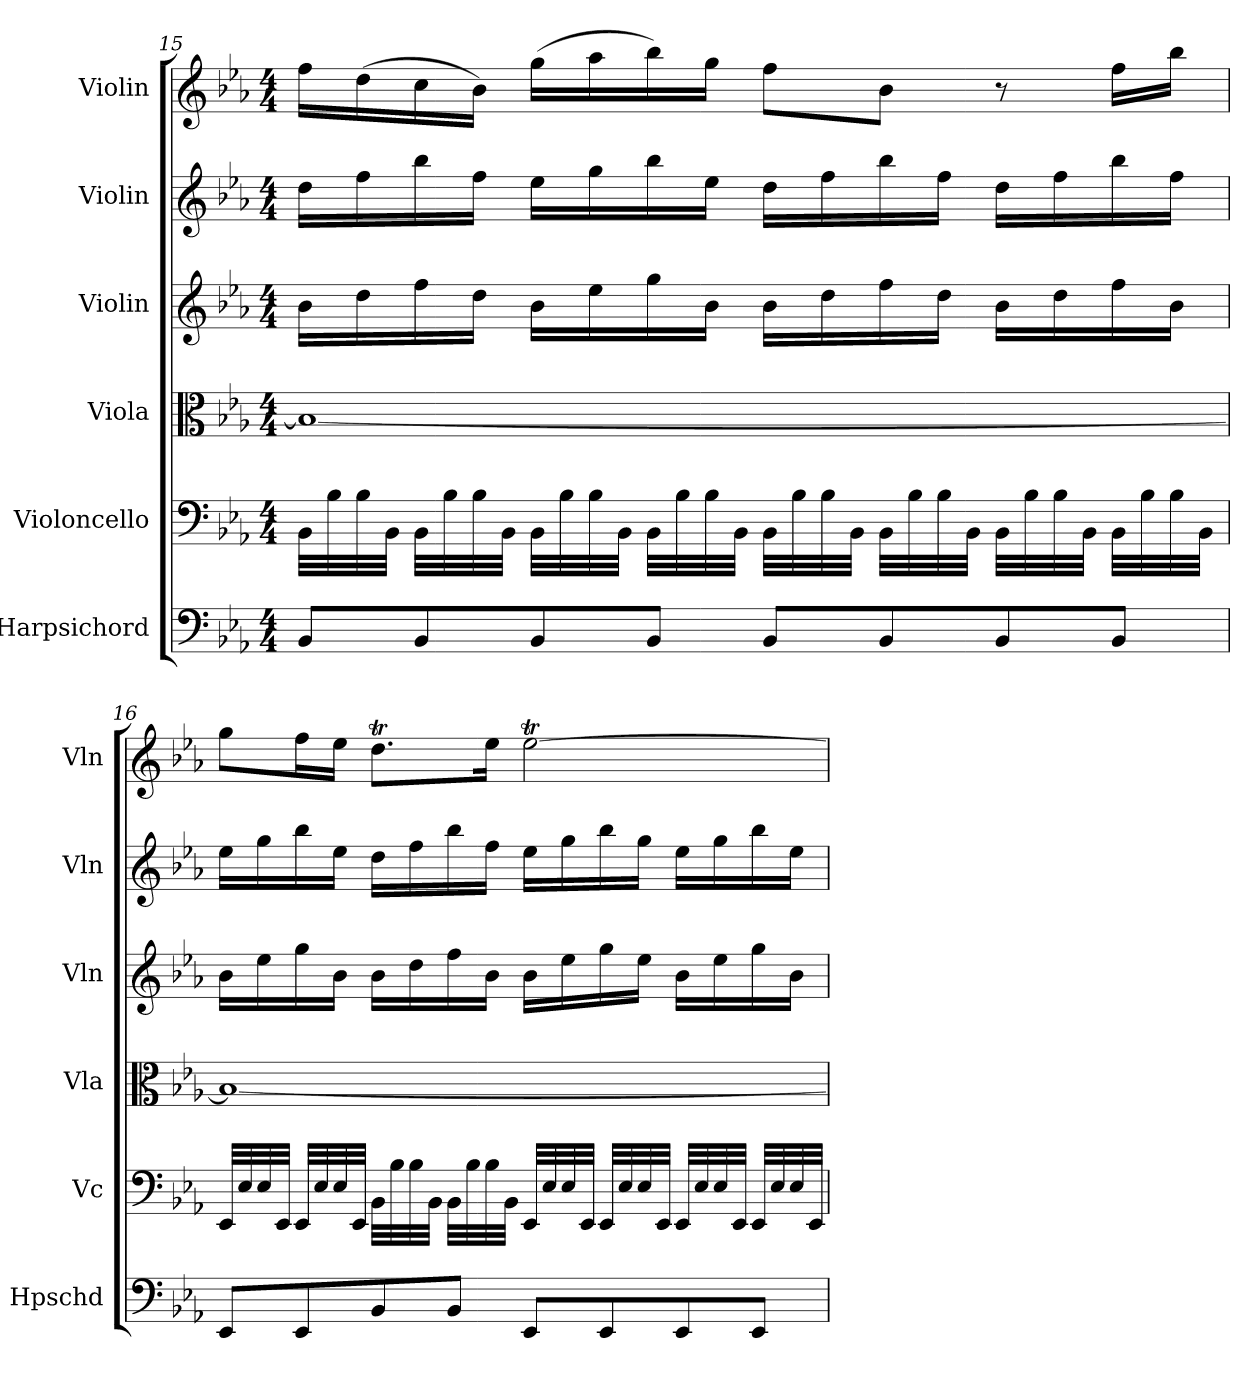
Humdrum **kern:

**kern	**kern	**kern	**kern	**kern	**kern
*part6	*part5	*part4	*part3	*part2	*part1
*staff6	*staff5	*staff4	*staff3	*staff2	*staff1
*I"Harpsichord	*I"Violoncello	*I"Viola	*I"Violin	*I"Violin	*I"Violin
*I'Hpschd	*I'Vc	*I'Vla	*I'Vln	*I'Vln	*I'Vln
*clefF4	*clefF4	*clefC3	*clefG2	*clefG2	*clefG2
*k[b-e-a-]	*k[b-e-a-]	*k[b-e-a-]	*k[b-e-a-]	*k[b-e-a-]	*k[b-e-a-]
*E-:	*E-:	*E-:	*E-:	*E-:	*E-:
*M4/4	*M4/4	*M4/4	*M4/4	*M4/4	*M4/4
=15	=15	=15	=15	=15	=15
8BB-/L	32BB-\LLL	1B-/_	16b-\LL	16dd\LL	16ff\LL
.	32B-\	.	.	.	.
.	32B-\	.	16dd\	16ff\	(16dd\
.	32BB-\JJJ	.	.	.	.
8BB-/	32BB-\LLL	.	16ff\	16bb-\	16cc\
.	32B-\	.	.	.	.
.	32B-\	.	16dd\JJ	16ff\JJ	16b-\JJ)
.	32BB-\JJJ	.	.	.	.
8BB-/	32BB-\LLL	.	16b-\LL	16ee-\LL	(16gg\LL
.	32B-\	.	.	.	.
.	32B-\	.	16ee-\	16gg\	16aa-\
.	32BB-\JJJ	.	.	.	.
8BB-/J	32BB-\LLL	.	16gg\	16bb-\	16bb-\)
.	32B-\	.	.	.	.
.	32B-\	.	16b-\JJ	16ee-\JJ	16gg\JJ
.	32BB-\JJJ	.	.	.	.
8BB-/L	32BB-\LLL	.	16b-\LL	16dd\LL	8ff\L
.	32B-\	.	.	.	.
.	32B-\	.	16dd\	16ff\	.
.	32BB-\JJJ	.	.	.	.
8BB-/	32BB-\LLL	.	16ff\	16bb-\	8b-\J
.	32B-\	.	.	.	.
.	32B-\	.	16dd\JJ	16ff\JJ	.
.	32BB-\JJJ	.	.	.	.
8BB-/	32BB-\LLL	.	16b-\LL	16dd\LL	8r
.	32B-\	.	.	.	.
.	32B-\	.	16dd\	16ff\	.
.	32BB-\JJJ	.	.	.	.
8BB-/J	32BB-\LLL	.	16ff\	16bb-\	16ff\LL
.	32B-\	.	.	.	.
.	32B-\	.	16b-\JJ	16ff\JJ	16bb-\JJ
.	32BB-\JJJ	.	.	.	.
=16	=16	=16	=16	=16	=16
8EE-/L	32EE-/LLL	1B-/_	16b-\LL	16ee-\LL	8gg\L
.	32E-/	.	.	.	.
.	32E-/	.	16ee-\	16gg\	.
.	32EE-/JJJ	.	.	.	.
8EE-/	32EE-/LLL	.	16gg\	16bb-\	16ff\L
.	32E-/	.	.	.	.
.	32E-/	.	16b-\JJ	16ee-\JJ	16ee-\JJ
.	32EE-/JJJ	.	.	.	.
8BB-/	32BB-\LLL	.	16b-\LL	16dd\LL	8.ddt\L
.	32B-\	.	.	.	.
.	32B-\	.	16dd\	16ff\	.
.	32BB-\JJJ	.	.	.	.
8BB-/J	32BB-\LLL	.	16ff\	16bb-\	.
.	32B-\	.	.	.	.
.	32B-\	.	16b-\JJ	16ff\JJ	16ee-\Jk
.	32BB-\JJJ	.	.	.	.
8EE-/L	32EE-/LLL	.	16b-\LL	16ee-\LL	[2ee-T\
.	32E-/	.	.	.	.
.	32E-/	.	16ee-\	16gg\	.
.	32EE-/JJJ	.	.	.	.
8EE-/	32EE-/LLL	.	16gg\	16bb-\	.
.	32E-/	.	.	.	.
.	32E-/	.	16ee-\JJ	16gg\JJ	.
.	32EE-/JJJ	.	.	.	.
8EE-/	32EE-/LLL	.	16b-\LL	16ee-\LL	.
.	32E-/	.	.	.	.
.	32E-/	.	16ee-\	16gg\	.
.	32EE-/JJJ	.	.	.	.
8EE-/J	32EE-/LLL	.	16gg\	16bb-\	.
.	32E-/	.	.	.	.
.	32E-/	.	16b-\JJ	16ee-\JJ	.
.	32EE-/JJJ	.	.	.	.
=	=	=	=	=	=
*-	*-	*-	*-	*-	*-
